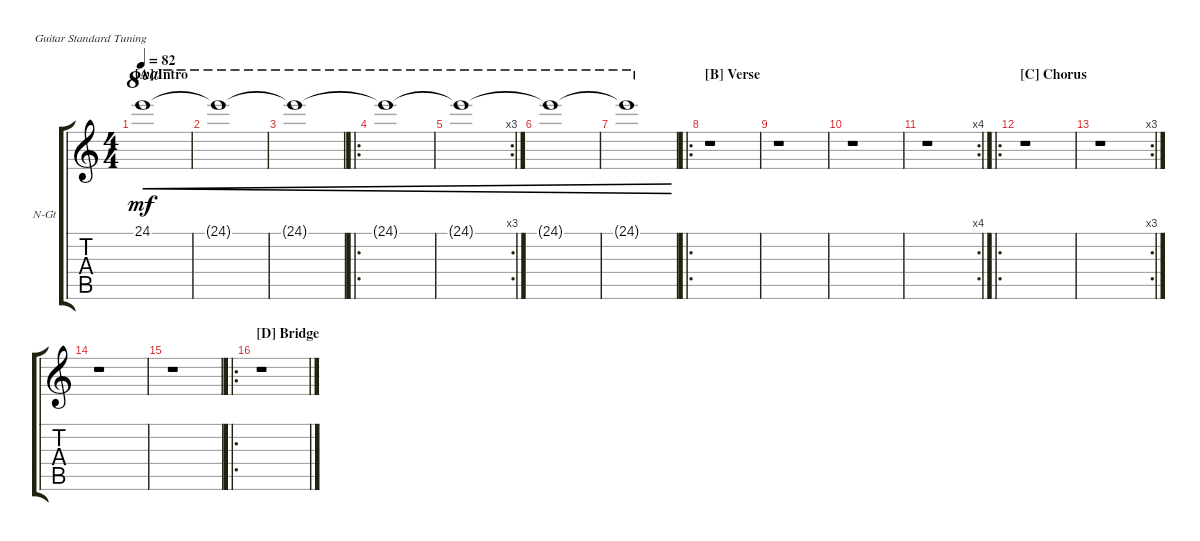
\bracketExtendMode groupsimilarinstruments
\firstSystemTrackNameOrientation horizontal
\otherSystemsTrackNameOrientation horizontal
\track ("Nylon Guitar (Synth1)" "N-Gt") {instrument acousticguitarnylon}
\staff {score tabs}
\tuning (E4 B3 G3 D3 A2 E2)
\ts (4 4)
\section ("A" "Intro")
\tempo 82
\clef g2
\ks c
24.1.1{ot 8va cre dy mf instrument acousticguitarnylon} |
24.1{t}.1{ot 8va cre} |
24.1{t}.1{ot 8va cre} |
\ro
24.1{t}.1{ot 8va cre} |
\rc 3
24.1{t}.1{ot 8va cre} |
24.1{t}.1{ot 8va cre} |
24.1{t}.1{ot 8va cre} |
\ro
\section ("B" "Verse")
r.1 |
r.1 |
r.1 |
\rc 4
r.1 |
\ro
\section ("C" "Chorus")
r.1 |
\rc 3
r.1 |
r.1 |
r.1 |
\ro
\section ("D" "Bridge")
r.1
